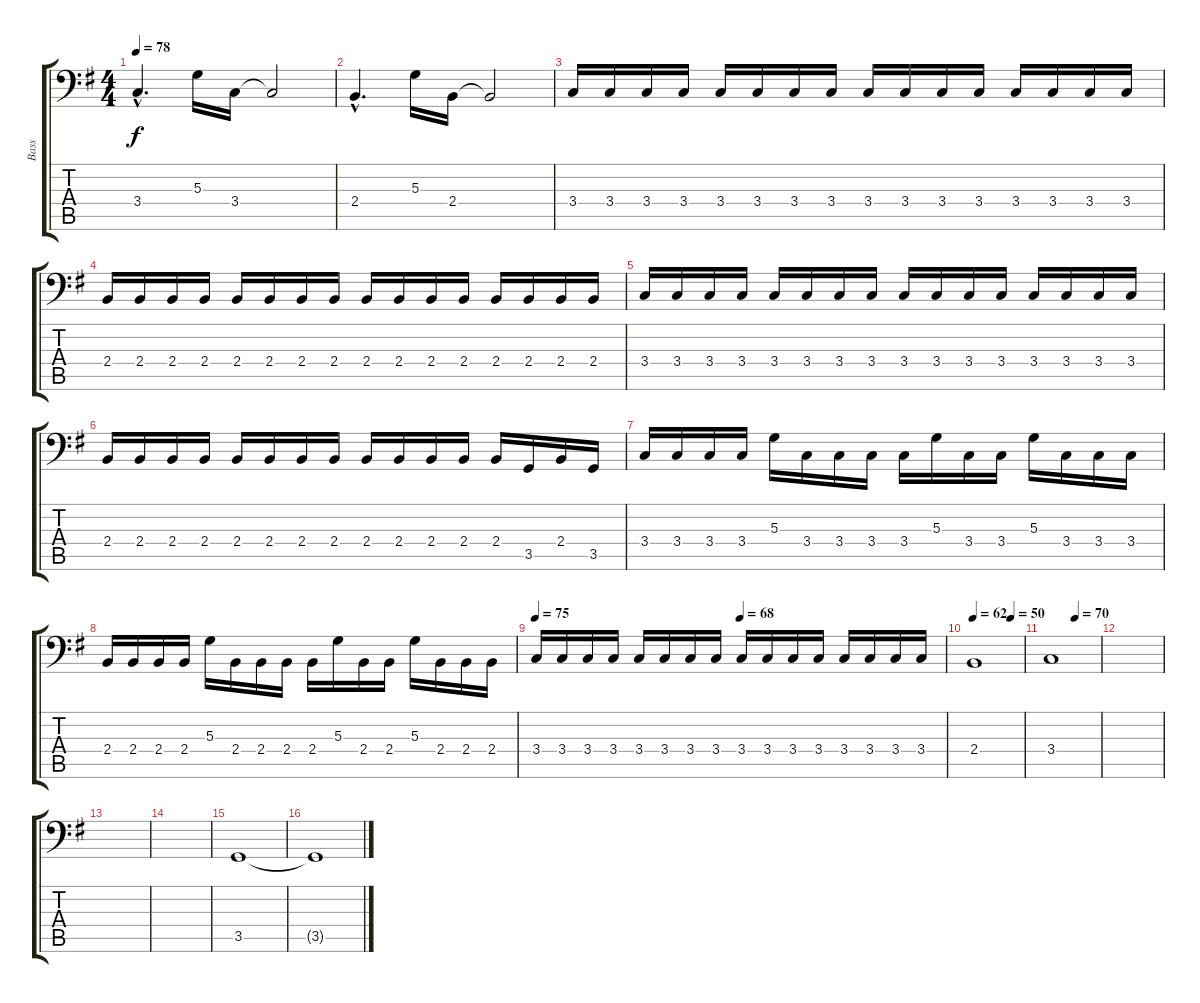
\track ("Bass" "Bass") {instrument electricbassfinger}
\staff {score tabs}
\tuning (C3 G2 D2 A1 E1 B0) {hide}
\ts (4 4)
\tempo 78
\clef f4
\ks g
3.4{hac}.4{d dy f} 5.3.16 3.4.16 3.4{t}.2 |
2.4{hac}.4{d} 5.3.16 2.4.16 2.4{t}.2 |
3.4.16 3.4.16 3.4.16 3.4.16 3.4.16 3.4.16 3.4.16 3.4.16 3.4.16 3.4.16 3.4.16 3.4.16 3.4.16 3.4.16 3.4.16 3.4.16 |
2.4.16 2.4.16 2.4.16 2.4.16 2.4.16 2.4.16 2.4.16 2.4.16 2.4.16 2.4.16 2.4.16 2.4.16 2.4.16 2.4.16 2.4.16 2.4.16 |
3.4.16 3.4.16 3.4.16 3.4.16 3.4.16 3.4.16 3.4.16 3.4.16 3.4.16 3.4.16 3.4.16 3.4.16 3.4.16 3.4.16 3.4.16 3.4.16 |
2.4.16 2.4.16 2.4.16 2.4.16 2.4.16 2.4.16 2.4.16 2.4.16 2.4.16 2.4.16 2.4.16 2.4.16 2.4.16 3.5.16 2.4.16 3.5.16 |
3.4.16 3.4.16 3.4.16 3.4.16 5.3.16 3.4.16 3.4.16 3.4.16 3.4.16 5.3.16 3.4.16 3.4.16 5.3.16 3.4.16 3.4.16 3.4.16 |
2.4.16 2.4.16 2.4.16 2.4.16 5.3.16 2.4.16 2.4.16 2.4.16 2.4.16 5.3.16 2.4.16 2.4.16 5.3.16 2.4.16 2.4.16 2.4.16 |
\tempo 75
\tempo (68 0.5)
3.4.16 3.4.16 3.4.16 3.4.16 3.4.16 3.4.16 3.4.16 3.4.16 3.4.16 3.4.16 3.4.16 3.4.16 3.4.16 3.4.16 3.4.16 3.4.16 |
\tempo 62
\tempo (50 0.75)
2.4.1 |
\tempo (70 0.5)
3.4.1 |
|
|
|
3.5.1 |
3.5{t}.1
